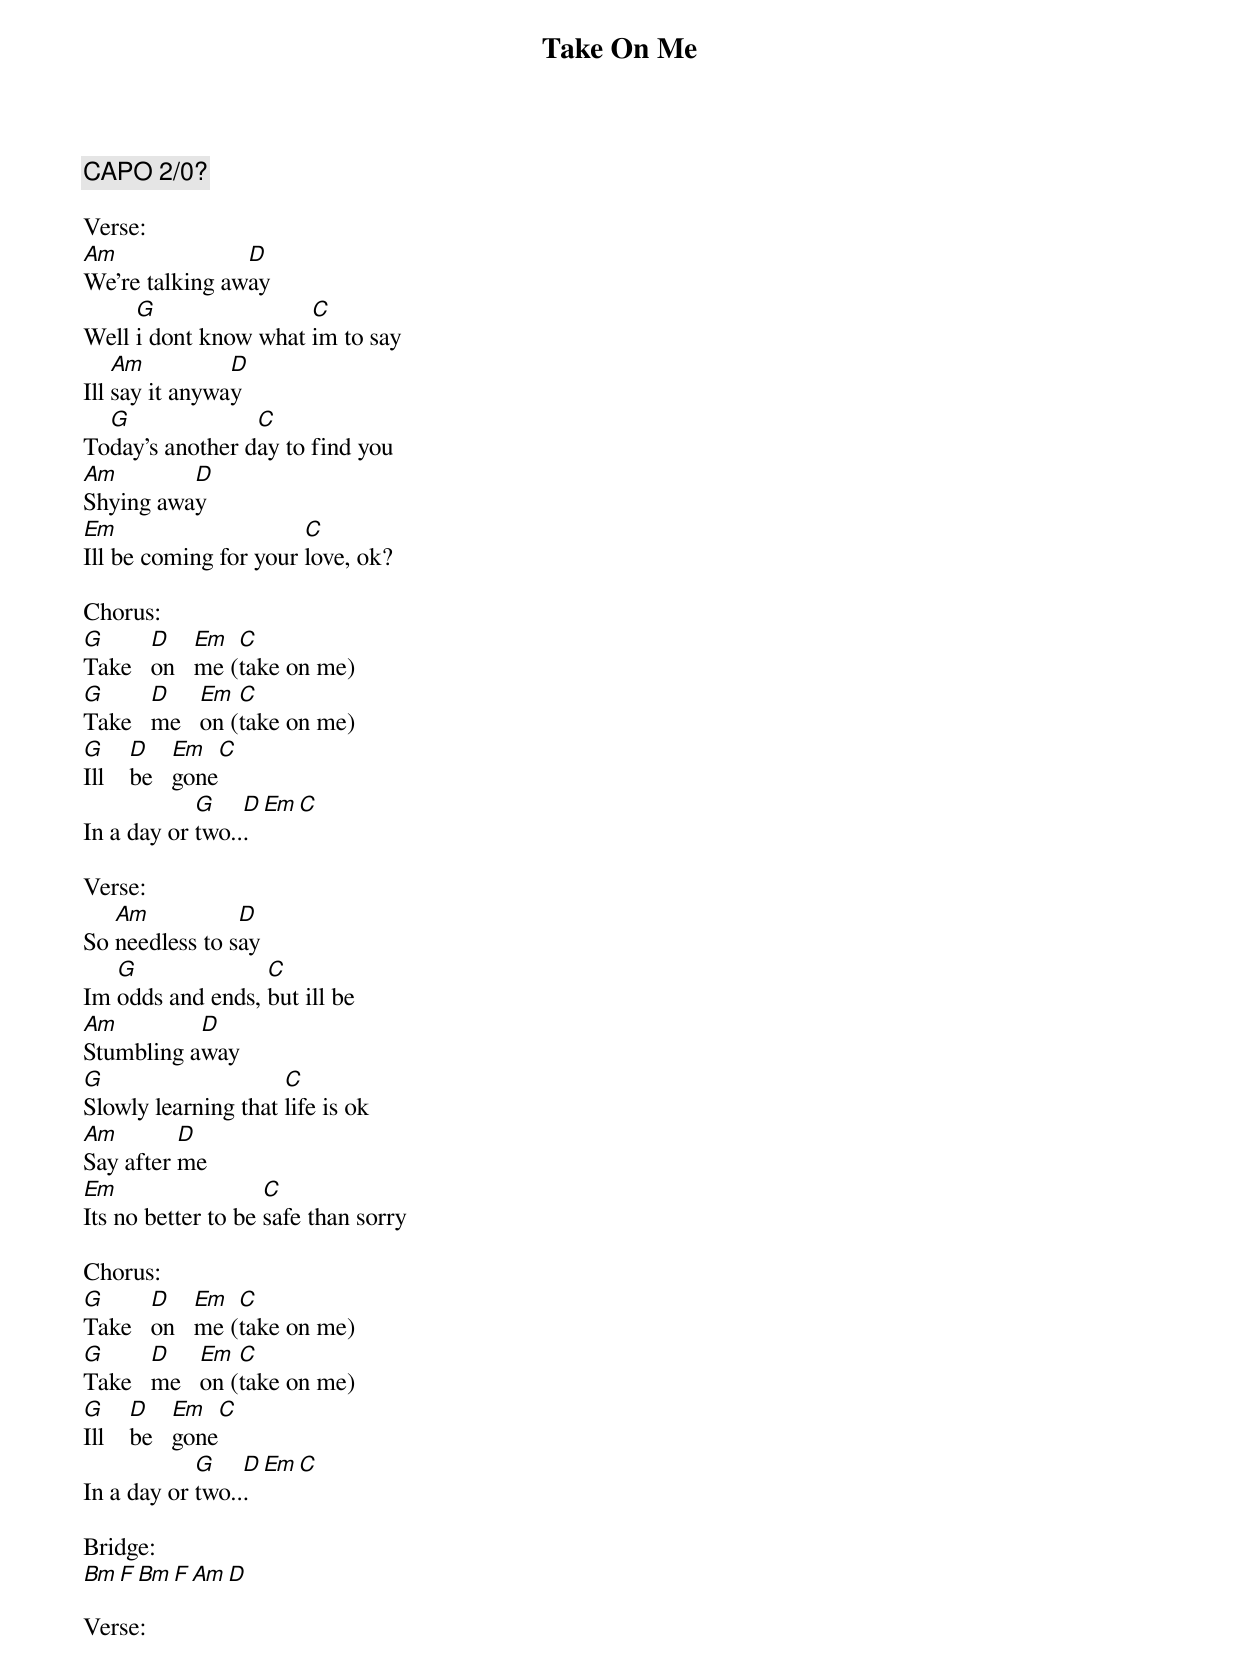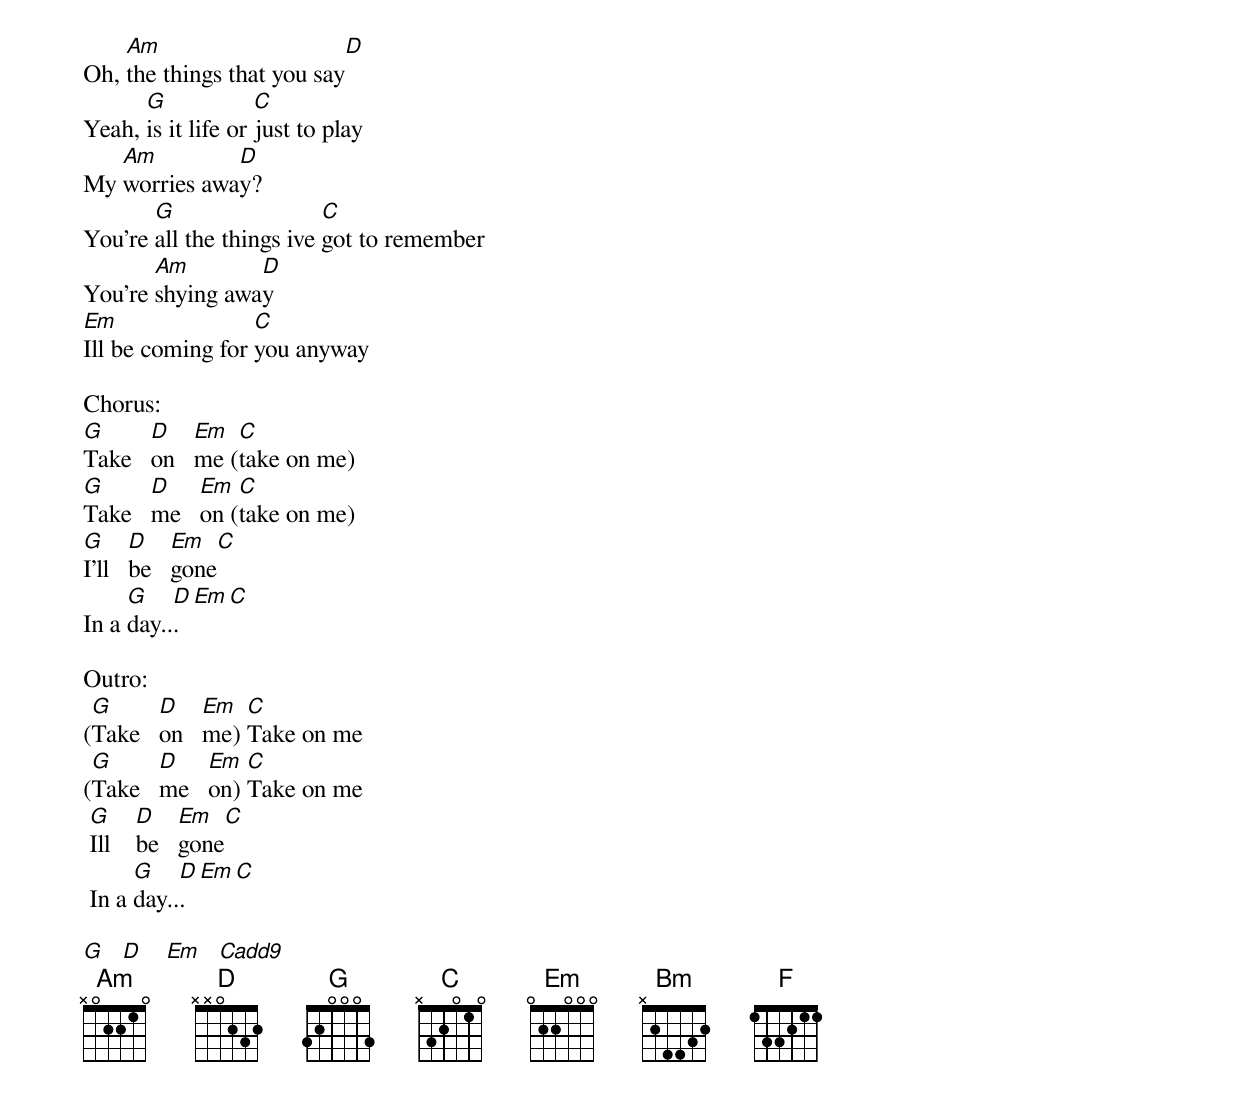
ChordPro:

{title:Take On Me}
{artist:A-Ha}
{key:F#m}
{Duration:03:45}
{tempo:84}
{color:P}

{comment: CAPO 2/0?}

Verse:
[Am]We're talking aw[D]ay
Well [G]i dont know what [C]im to say
Ill [Am]say it anywa[D]y
To[G]day's another d[C]ay to find you
[Am]Shying awa[D]y
[Em]Ill be coming for your [C]love, ok?

Chorus:
[G]Take   [D]on   [Em]me ([C]take on me)
[G]Take   [D]me   [Em]on ([C]take on me)
[G]Ill    [D]be   [Em]gone[C]
In a day or [G]two..[D].[Em][C]

Verse:
So [Am]needless to s[D]ay
Im [G]odds and ends, [C]but ill be
[Am]Stumbling a[D]way
[G]Slowly learning that [C]life is ok
[Am]Say after [D]me
[Em]Its no better to be [C]safe than sorry

Chorus:
[G]Take   [D]on   [Em]me ([C]take on me)
[G]Take   [D]me   [Em]on ([C]take on me)
[G]Ill    [D]be   [Em]gone[C]
In a day or [G]two..[D].[Em][C]

Bridge:
[Bm][F][Bm][F][Am][D]

Verse:
Oh, [Am]the things that you say[D]
Yeah, [G]is it life or [C]just to play
My [Am]worries awa[D]y?
You're [G]all the things ive [C]got to remember
You're [Am]shying awa[D]y
[Em]Ill be coming for [C]you anyway

Chorus:
[G]Take   [D]on   [Em]me ([C]take on me)
[G]Take   [D]me   [Em]on ([C]take on me)
[G]I'll   [D]be   [Em]gone[C]
In a [G]day..[D]. [Em][C]

Outro:
([G]Take   [D]on   [Em]me) [C]Take on me
([G]Take   [D]me   [Em]on) [C]Take on me
 [G]Ill    [D]be   [Em]gone[C]
 In a [G]day..[D].[Em][C]

[G    D     Em    Cadd9]
